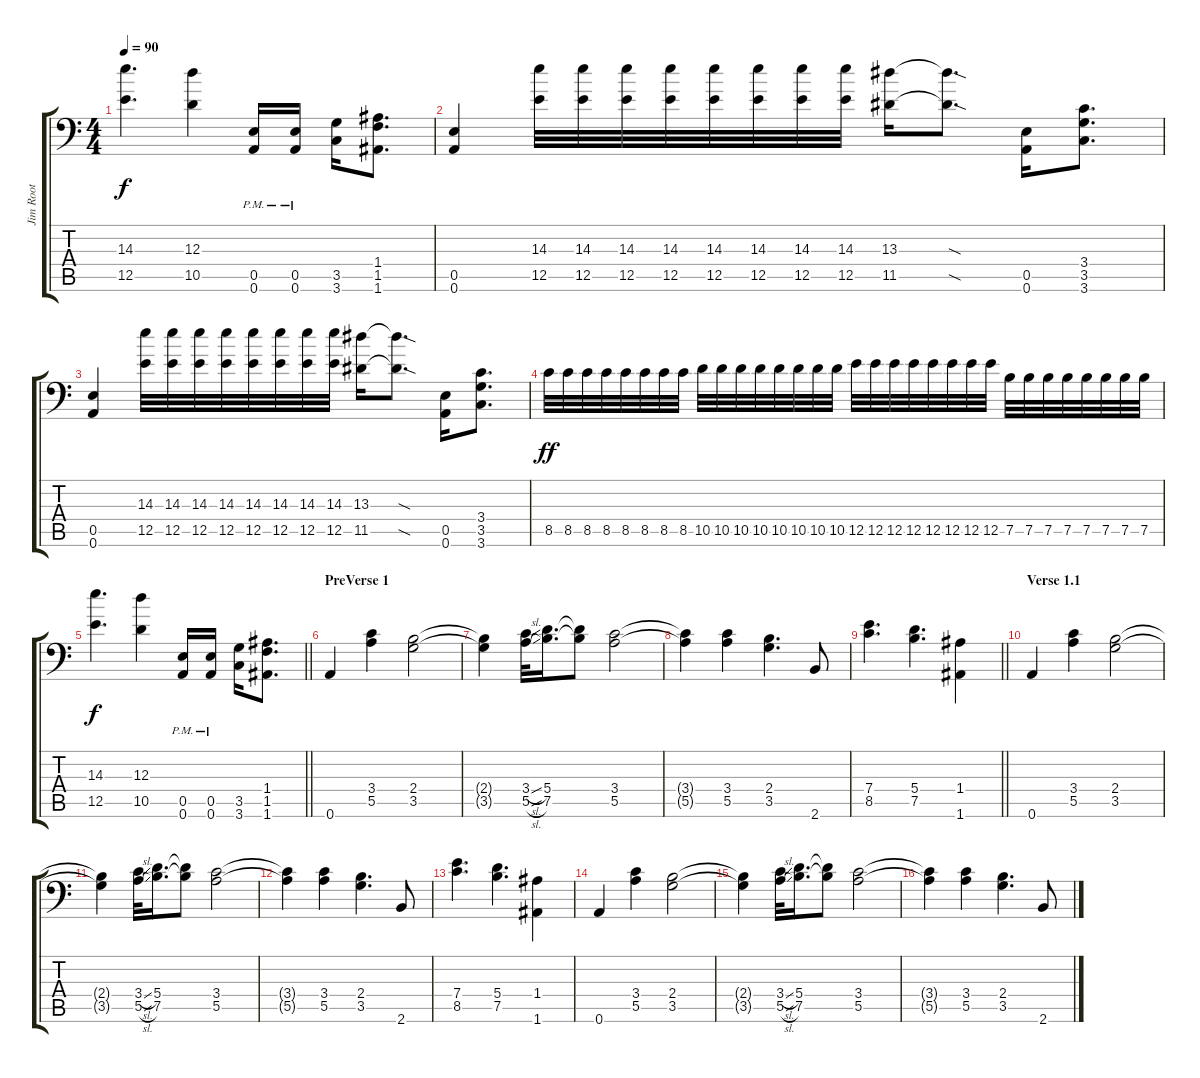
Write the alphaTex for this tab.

\track ("Jim Root" "Jim Root") {instrument distortionguitar}
\staff {score tabs}
\tuning (B3 Gb3 D3 A2 E2 A1) {hide}
\ts (4 4)
\tempo 90
\clef f4
\ks c
(14.3 12.5).4{d dy f} (12.3 10.5).4 (0.5{pm} 0.6{pm}).16 (0.5{pm} 0.6{pm}).16 (3.5 3.6).16 (1.4 1.5 1.6).8{d} |
(0.5 0.6).4 (14.3 12.5).32 (14.3 12.5).32 (14.3 12.5).32 (14.3 12.5).32 (14.3 12.5).32 (14.3 12.5).32 (14.3 12.5).32 (14.3 12.5).32 (13.3 11.5).16 (13.3{sod t} 11.5{sod t}).8{d} (0.5 0.6).16 (3.4 3.5 3.6).8{d} |
(0.5 0.6).4 (14.3 12.5).32 (14.3 12.5).32 (14.3 12.5).32 (14.3 12.5).32 (14.3 12.5).32 (14.3 12.5).32 (14.3 12.5).32 (14.3 12.5).32 (13.3 11.5).16 (13.3{sod t} 11.5{sod t}).8{d} (0.5 0.6).16 (3.4 3.5 3.6).8{d} |
8.5.32{dy ff} 8.5.32 8.5.32 8.5.32 8.5.32 8.5.32 8.5.32 8.5.32 10.5.32 10.5.32 10.5.32 10.5.32 10.5.32 10.5.32 10.5.32 10.5.32 12.5.32 12.5.32 12.5.32 12.5.32 12.5.32 12.5.32 12.5.32 12.5.32 7.5.32 7.5.32 7.5.32 7.5.32 7.5.32 7.5.32 7.5.32 7.5.32 |
\barLineRight lightlight
(14.3 12.5).4{d dy f} (12.3 10.5).4 (0.5{pm} 0.6{pm}).16 (0.5{pm} 0.6{pm}).16 (3.5 3.6).16 (1.4 1.5 1.6).8{d} |
\section ("" "PreVerse 1")
0.6.4{instrument electricguitarjazz} (3.4 5.5).4 (2.4 3.5).2 |
(2.4{t} 3.5{t}).4 (3.4{sl} 5.5{sl}).32 (5.4 7.5).16{d} (5.4{t} 7.5{t}).8 (3.4 5.5).2 |
(3.4{t} 5.5{t}).4 (3.4 5.5).4 (2.4 3.5).4{d} 2.6.8 |
\barLineRight lightlight
(7.4 8.5).4{d} (5.4 7.5).4{d} (1.4 1.6).4 |
\section ("" "Verse 1.1")
0.6.4 (3.4 5.5).4 (2.4 3.5).2 |
(2.4{t} 3.5{t}).4 (3.4{sl} 5.5{sl}).32 (5.4 7.5).16{d} (5.4{t} 7.5{t}).8 (3.4 5.5).2 |
(3.4{t} 5.5{t}).4 (3.4 5.5).4 (2.4 3.5).4{d} 2.6.8 |
(7.4 8.5).4{d} (5.4 7.5).4{d} (1.4 1.6).4 |
0.6.4 (3.4 5.5).4 (2.4 3.5).2 |
(2.4{t} 3.5{t}).4 (3.4{sl} 5.5{sl}).32 (5.4 7.5).16{d} (5.4{t} 7.5{t}).8 (3.4 5.5).2 |
(3.4{t} 5.5{t}).4 (3.4 5.5).4 (2.4 3.5).4{d} 2.6.8
